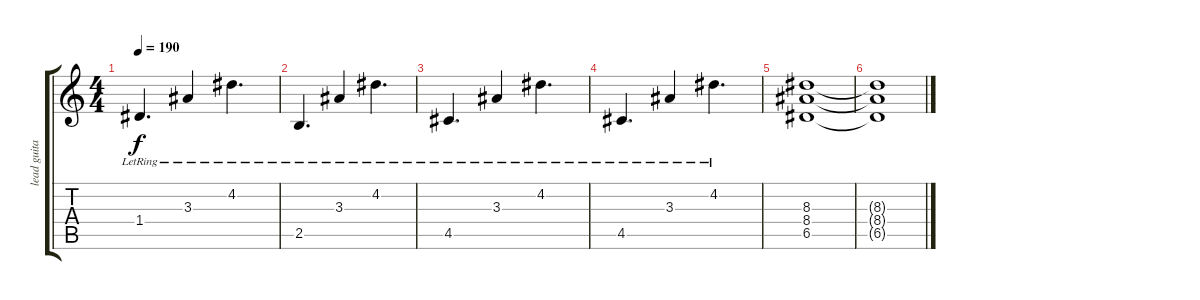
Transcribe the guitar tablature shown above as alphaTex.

\track ("lead guitar" "lead guita") {instrument overdrivenguitar}
\staff {score tabs}
\tuning (E4 B3 G3 D3 A2 D2) {hide}
\ts (4 4)
\tempo 190
\clef g2
\ks c
1.4{lr}.4{d dy f} 3.3{lr}.4 4.2{lr}.4{d} |
2.5{lr}.4{d} 3.3{lr}.4 4.2{lr}.4{d} |
4.5{lr}.4{d} 3.3{lr}.4 4.2{lr}.4{d} |
4.5{lr}.4{d} 3.3{lr}.4 4.2{lr}.4{d} |
(8.3 8.4 6.5).1 |
(8.3{t} 8.4{t} 6.5{t}).1
